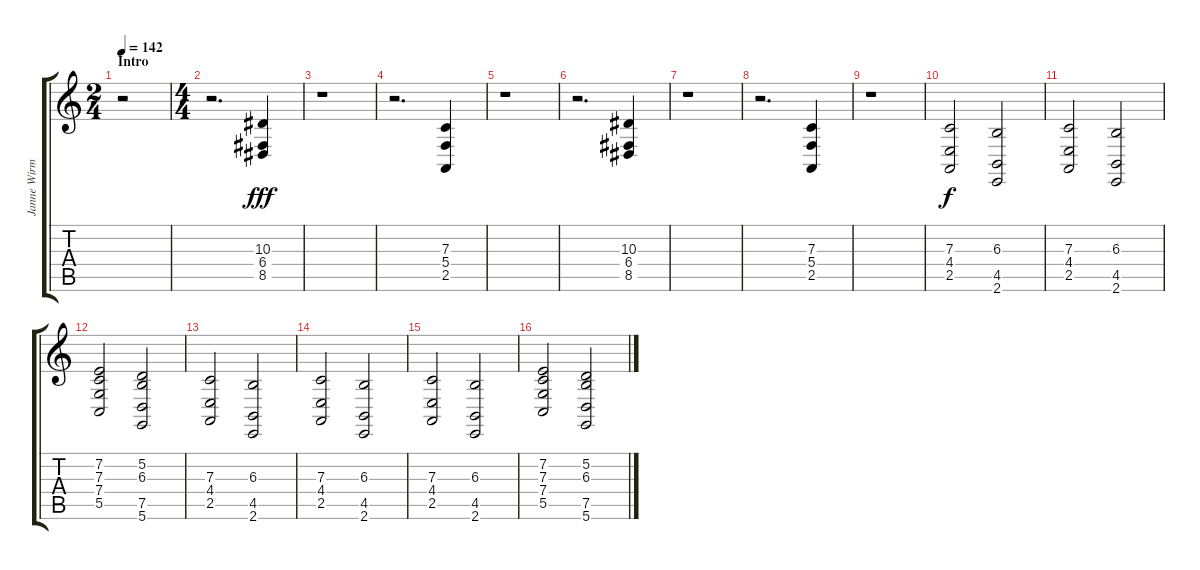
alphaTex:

\track ("Janne Wirman" "Janne Wirm") {instrument lead1square}
\staff {score tabs}
\tuning (D4 A3 F3 C3 G2 D2) {hide}
\ts (2 4)
\section ("" "Intro")
\tempo 142
\clef g2
\ks c
r.2{dy fff instrument lead1square} |
\ts (4 4)
r.2{d} (10.3 6.4 8.5).4{instrument pad4choir} |
r.1 |
r.2{d} (7.3 5.4 2.5).4{instrument pad4choir} |
r.1 |
r.2{d} (10.3 6.4 8.5).4{instrument pad4choir} |
r.1 |
r.2{d} (7.3 5.4 2.5).4{instrument pad4choir} |
r.1 |
(7.3 4.4 2.5).2{dy f instrument stringensemble1} (6.3 4.5 2.6).2 |
(7.3 4.4 2.5).2 (6.3 4.5 2.6).2 |
(7.2 7.3 7.4 5.5).2 (5.2 6.3 7.5 5.6).2 |
(7.3 4.4 2.5).2 (6.3 4.5 2.6).2 |
(7.3 4.4 2.5).2{instrument stringensemble1} (6.3 4.5 2.6).2 |
(7.3 4.4 2.5).2 (6.3 4.5 2.6).2 |
(7.2 7.3 7.4 5.5).2 (5.2 6.3 7.5 5.6).2
